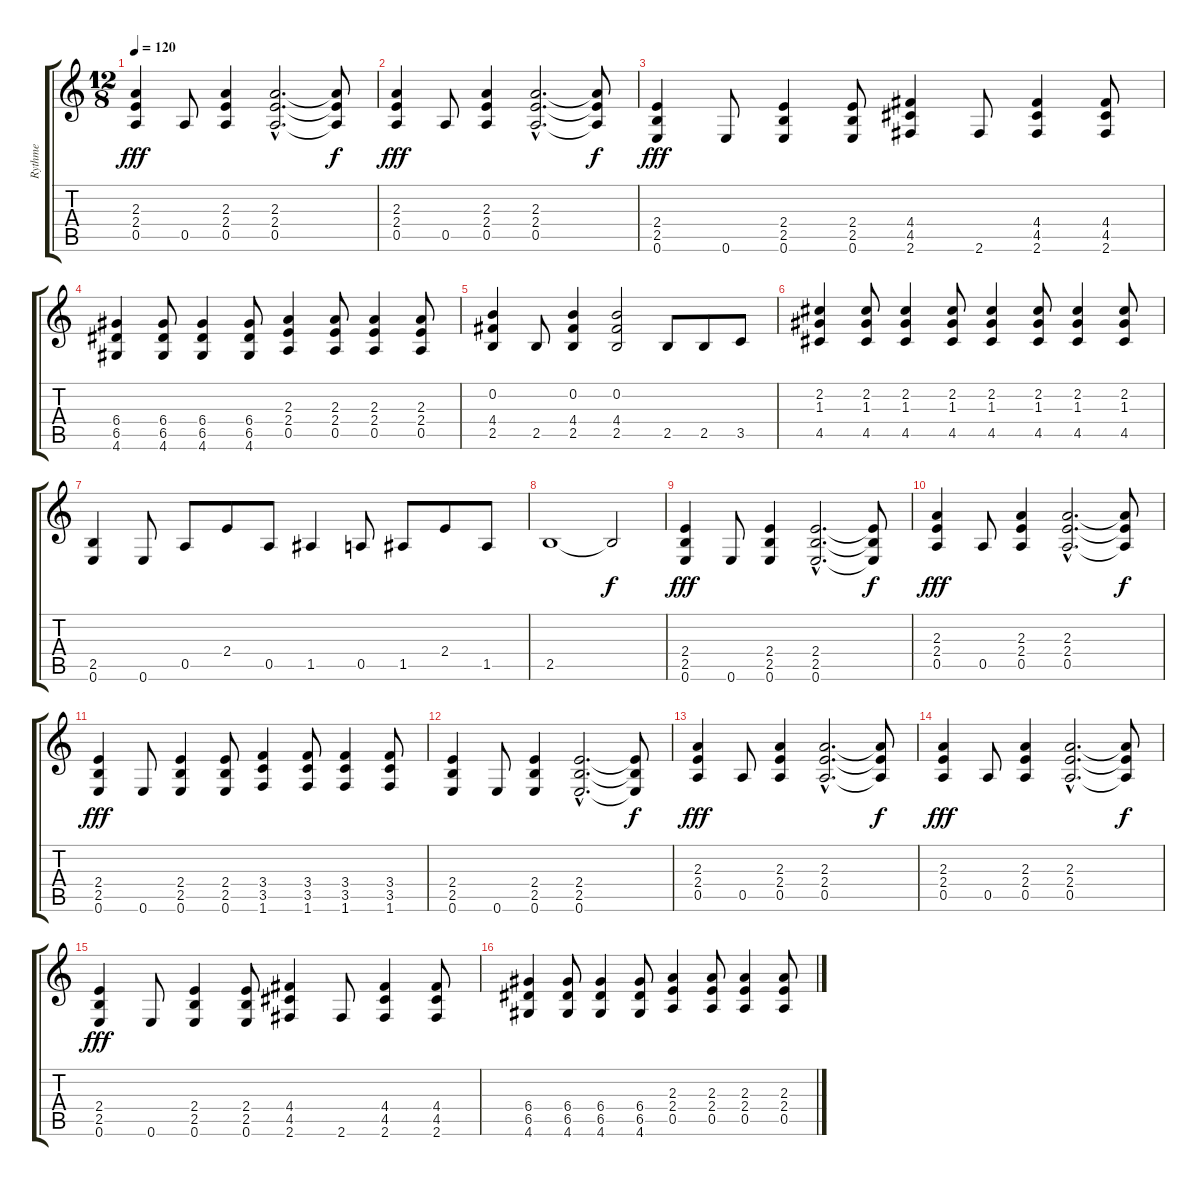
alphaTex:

\track ("Rythme" "Rythme") {instrument distortionguitar}
\staff {score tabs}
\tuning (E4 B3 G3 D3 A2 E2) {hide}
\ts (12 8)
\tempo 120
\clef g2
\ks c
(2.3 2.4 0.5).4{dy fff} 0.5.8 (2.3 2.4 0.5).4 (2.3{hac} 2.4{hac} 0.5{hac}).2{d} (2.3{t} 2.4{t} 0.5{t}).8{dy f} |
(2.3 2.4 0.5).4{dy fff} 0.5.8 (2.3 2.4 0.5).4 (2.3{hac} 2.4{hac} 0.5{hac}).2{d} (2.3{t} 2.4{t} 0.5{t}).8{dy f} |
(2.4 2.5 0.6).4{dy fff} 0.6.8 (2.4 2.5 0.6).4 (2.4 2.5 0.6).8 (4.4 4.5 2.6).4 2.6.8 (4.4 4.5 2.6).4 (4.4 4.5 2.6).8 |
(6.4 6.5 4.6).4 (6.4 6.5 4.6).8 (6.4 6.5 4.6).4 (6.4 6.5 4.6).8 (2.3 2.4 0.5).4 (2.3 2.4 0.5).8 (2.3 2.4 0.5).4 (2.3 2.4 0.5).8 |
(0.2 4.4 2.5).4 2.5.8 (0.2 4.4 2.5).4 (0.2 4.4 2.5).2 2.5.8 2.5.8 3.5.8 |
(2.2 1.3 4.5).4 (2.2 1.3 4.5).8 (2.2 1.3 4.5).4 (2.2 1.3 4.5).8 (2.2 1.3 4.5).4 (2.2 1.3 4.5).8 (2.2 1.3 4.5).4 (2.2 1.3 4.5).8 |
(2.5 0.6).4 0.6.8 0.5.8 2.4.8 0.5.8 1.5.4 0.5.8 1.5.8 2.4.8 1.5.8 |
2.5.1 2.5{t}.2{dy f} |
(2.4 2.5 0.6).4{dy fff} 0.6.8 (2.4 2.5 0.6).4 (2.4{hac} 2.5{hac} 0.6{hac}).2{d} (2.4{t} 2.5{t} 0.6{t}).8{dy f} |
(2.3 2.4 0.5).4{dy fff} 0.5.8 (2.3 2.4 0.5).4 (2.3{hac} 2.4{hac} 0.5{hac}).2{d} (2.3{t} 2.4{t} 0.5{t}).8{dy f} |
(2.4 2.5 0.6).4{dy fff} 0.6.8 (2.4 2.5 0.6).4 (2.4 2.5 0.6).8 (3.4 3.5 1.6).4 (3.4 3.5 1.6).8 (3.4 3.5 1.6).4 (3.4 3.5 1.6).8 |
(2.4 2.5 0.6).4 0.6.8 (2.4 2.5 0.6).4 (2.4{hac} 2.5{hac} 0.6{hac}).2{d} (2.4{t} 2.5{t} 0.6{t}).8{dy f} |
(2.3 2.4 0.5).4{dy fff} 0.5.8 (2.3 2.4 0.5).4 (2.3{hac} 2.4{hac} 0.5{hac}).2{d} (2.3{t} 2.4{t} 0.5{t}).8{dy f} |
(2.3 2.4 0.5).4{dy fff} 0.5.8 (2.3 2.4 0.5).4 (2.3{hac} 2.4{hac} 0.5{hac}).2{d} (2.3{t} 2.4{t} 0.5{t}).8{dy f} |
(2.4 2.5 0.6).4{dy fff} 0.6.8 (2.4 2.5 0.6).4 (2.4 2.5 0.6).8 (4.4 4.5 2.6).4 2.6.8 (4.4 4.5 2.6).4 (4.4 4.5 2.6).8 |
(6.4 6.5 4.6).4 (6.4 6.5 4.6).8 (6.4 6.5 4.6).4 (6.4 6.5 4.6).8 (2.3 2.4 0.5).4 (2.3 2.4 0.5).8 (2.3 2.4 0.5).4 (2.3 2.4 0.5).8
